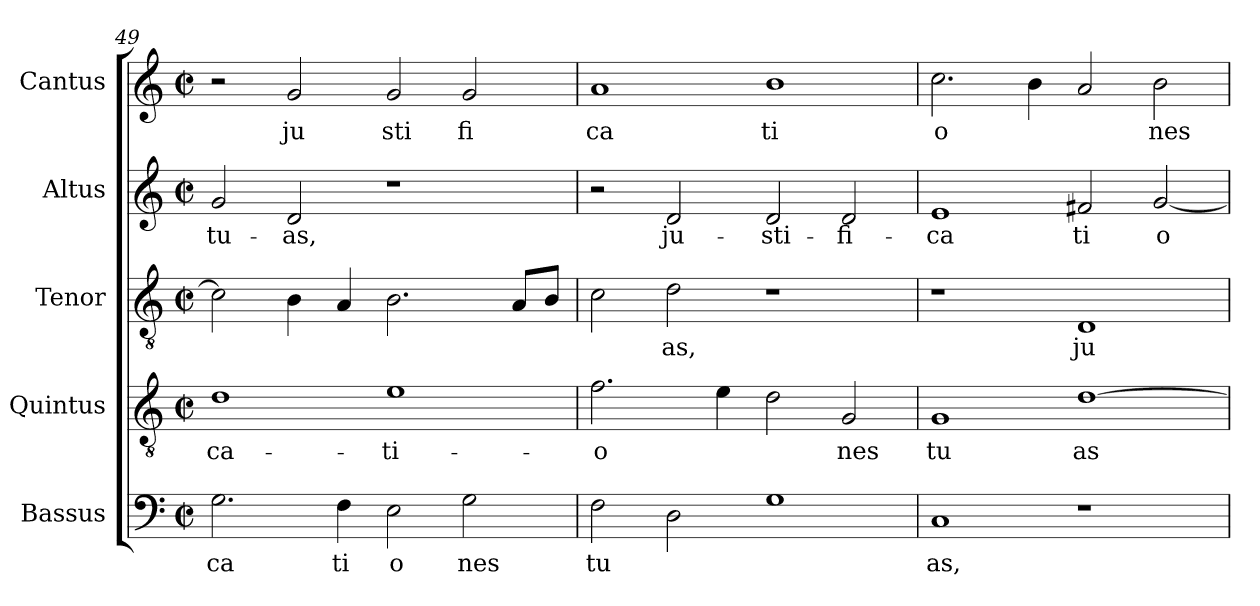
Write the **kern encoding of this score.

**kern	**text	**kern	**text	**kern	**text	**kern	**text	**kern	**text
*part5	*part5	*part4	*part4	*part3	*part3	*part2	*part2	*part1	*part1
*staff5	*staff5	*staff4	*staff4	*staff3	*staff3	*staff2	*staff2	*staff1	*staff1
*I"Bassus	*	*I"Quintus	*	*I"Tenor	*	*I"Altus	*	*I"Cantus	*
*clefF4	*	*clefGv2	*	*clefGv2	*	*clefG2	*	*clefG2	*
*k[]	*	*k[]	*	*k[]	*	*k[]	*	*k[]	*
*C:	*	*C:	*	*C:	*	*C:	*	*C:	*
*M2/2	*	*M2/2	*	*M2/2	*	*M2/2	*	*M2/2	*
*met(c|)	*	*met(c|)	*	*met(c|)	*	*met(c|)	*	*met(c|)	*
=49	=49	=49	=49	=49	=49	=49	=49	=49	=49
!	!LO:LY:b:cj	!	!LO:LY:b:cj	!	!LO:LY:b:cj	!	!LO:LY:b:cj	!	!
2.G\	ca	1d	-ca-	2c\]	.	2g/	tu-	2r	.
!	!	!	!	!	!LO:LY:b:cj	!	!LO:LY:b:cj	!	!LO:LY:b:cj
.	.	.	.	4B\	.	2d/	-as,	2g/	ju
!	!LO:LY:b:cj	!	!	!	!LO:LY:b:cj	!	!	!	!
4F\	ti	.	.	4A/	.	.	.	.	.
!	!LO:LY:b:cj	!	!LO:LY:b:cj	!	!LO:LY:b:cj	!	!	!	!LO:LY:b:cj
2E\	o	1e	-ti-	2.B\	.	1r	.	2g/	sti
!	!LO:LY:b:cj	!	!	!	!	!	!	!	!LO:LY:b:cj
2G\	nes	.	.	.	.	.	.	2g/	fi
!	!	!	!	!	!LO:LY:b:cj	!	!	!	!
.	.	.	.	8A/L	.	.	.	.	.
!	!	!	!	!	!LO:LY:b:cj	!	!	!	!
.	.	.	.	8B/J	.	.	.	.	.
=50	=50	=50	=50	=50	=50	=50	=50	=50	=50
!	!LO:LY:b:cj	!	!LO:LY:b:cj	!	!LO:LY:b:cj	!	!	!	!LO:LY:b:cj
2F\	tu	2.f\	-o-	2c\	.	2r	.	1a	ca
!	!LO:LY:b:cj	!	!	!	!LO:LY:b:cj	!	!LO:LY:b:cj	!	!
2D\	.	.	.	2d\	as,	2d/	ju-	.	.
!	!	!	!LO:LY:b:cj	!	!	!	!	!	!
.	.	4e\	--	.	.	.	.	.	.
!	!LO:LY:b:cj	!	!LO:LY:b:cj	!	!	!	!LO:LY:b:cj	!	!LO:LY:b:cj
1G	.	2d\	--	1r	.	2d/	-sti-	1b	ti
!	!	!	!LO:LY:b:cj	!	!	!	!LO:LY:b:cj	!	!
.	.	2G/	-nes	.	.	2d/	-fi-	.	.
!!LO:PB:g=z
=51	=51	=51	=51	=51	=51	=51	=51	=51	=51
!	!LO:LY:b:cj	!	!LO:LY:b:cj	!	!	!	!LO:LY:b:cj	!	!LO:LY:b:cj
1C	as,	1G	tu	1r	.	1e	-ca	2.cc\	o
!	!	!	!	!	!	!	!	!	!LO:LY:b:cj
.	.	.	.	.	.	.	.	4b\	.
!	!	!	!LO:LY:b:cj	!	!LO:LY:b:cj	!	!LO:LY:b:cj	!	!LO:LY:b:cj
1r	.	[>1d	as	1D	ju	2f#X/	ti	2a/	.
!	!	!	!	!	!	!	!LO:LY:b:cj	!	!LO:LY:b:cj
.	.	.	.	.	.	[<2g/	o	2b\	nes
=	=	=	=	=	=	=	=	=	=
*-	*-	*-	*-	*-	*-	*-	*-	*-	*-
